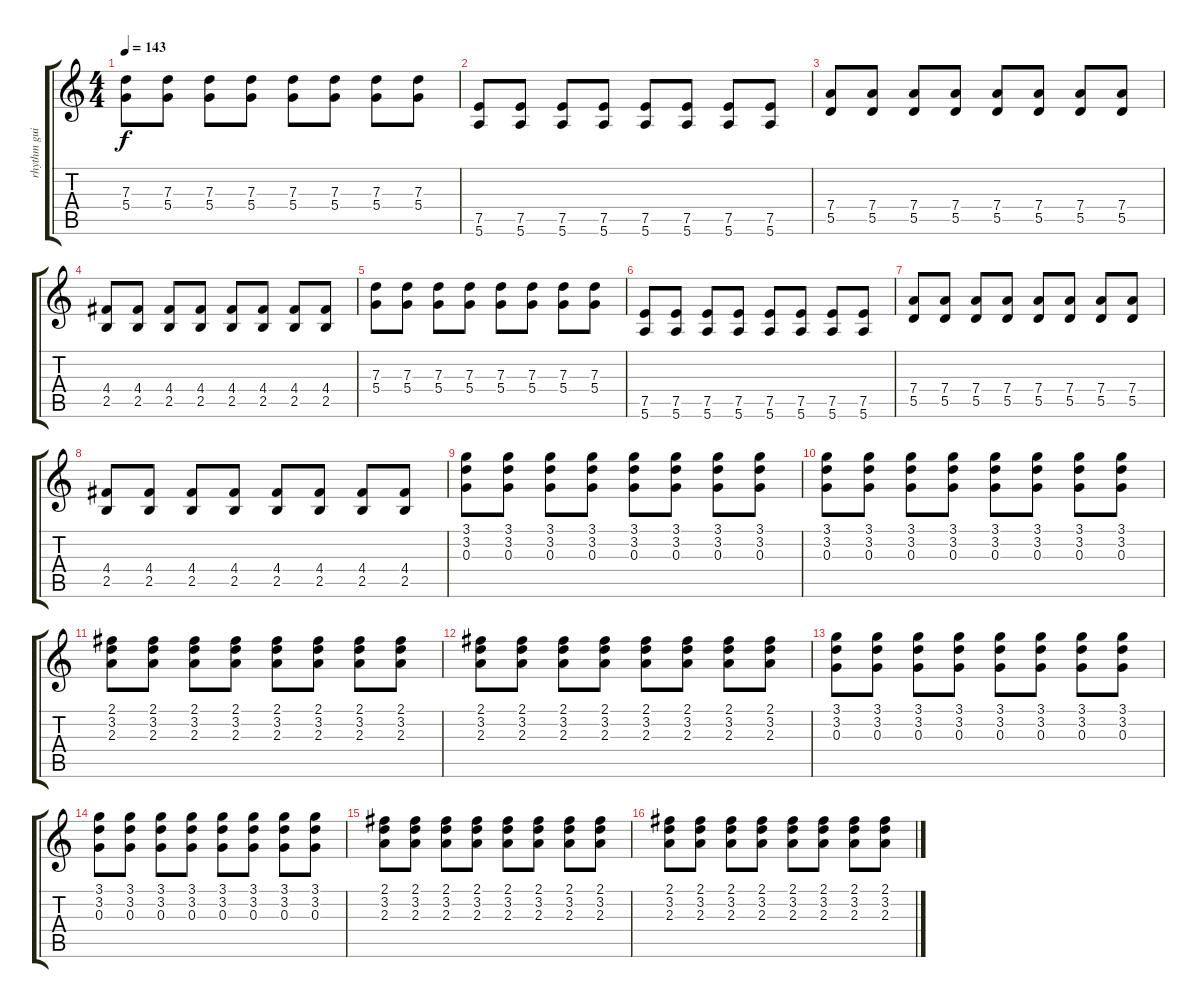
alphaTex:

\track ("rhythm guitar" "rhythm gui") {instrument electricguitarclean}
\staff {score tabs}
\tuning (E4 B3 G3 D3 A2 E2) {hide}
\ts (4 4)
\tempo 143
\clef g2
\ks c
(7.3 5.4).8{dy f} (7.3 5.4).8 (7.3 5.4).8 (7.3 5.4).8 (7.3 5.4).8 (7.3 5.4).8 (7.3 5.4).8 (7.3 5.4).8 |
(7.5 5.6).8 (7.5 5.6).8 (7.5 5.6).8 (7.5 5.6).8 (7.5 5.6).8 (7.5 5.6).8 (7.5 5.6).8 (7.5 5.6).8 |
(7.4 5.5).8 (7.4 5.5).8 (7.4 5.5).8 (7.4 5.5).8 (7.4 5.5).8 (7.4 5.5).8 (7.4 5.5).8 (7.4 5.5).8 |
(4.4 2.5).8 (4.4 2.5).8 (4.4 2.5).8 (4.4 2.5).8 (4.4 2.5).8 (4.4 2.5).8 (4.4 2.5).8 (4.4 2.5).8 |
(7.3 5.4).8 (7.3 5.4).8 (7.3 5.4).8 (7.3 5.4).8 (7.3 5.4).8 (7.3 5.4).8 (7.3 5.4).8 (7.3 5.4).8 |
(7.5 5.6).8 (7.5 5.6).8 (7.5 5.6).8 (7.5 5.6).8 (7.5 5.6).8 (7.5 5.6).8 (7.5 5.6).8 (7.5 5.6).8 |
(7.4 5.5).8 (7.4 5.5).8 (7.4 5.5).8 (7.4 5.5).8 (7.4 5.5).8 (7.4 5.5).8 (7.4 5.5).8 (7.4 5.5).8 |
(4.4 2.5).8 (4.4 2.5).8 (4.4 2.5).8 (4.4 2.5).8 (4.4 2.5).8 (4.4 2.5).8 (4.4 2.5).8 (4.4 2.5).8 |
(3.1 3.2 0.3).8 (3.1 3.2 0.3).8 (3.1 3.2 0.3).8 (3.1 3.2 0.3).8 (3.1 3.2 0.3).8 (3.1 3.2 0.3).8 (3.1 3.2 0.3).8 (3.1 3.2 0.3).8 |
(3.1 3.2 0.3).8 (3.1 3.2 0.3).8 (3.1 3.2 0.3).8 (3.1 3.2 0.3).8 (3.1 3.2 0.3).8 (3.1 3.2 0.3).8 (3.1 3.2 0.3).8 (3.1 3.2 0.3).8 |
(2.1 3.2 2.3).8 (2.1 3.2 2.3).8 (2.1 3.2 2.3).8 (2.1 3.2 2.3).8 (2.1 3.2 2.3).8 (2.1 3.2 2.3).8 (2.1 3.2 2.3).8 (2.1 3.2 2.3).8 |
(2.1 3.2 2.3).8 (2.1 3.2 2.3).8 (2.1 3.2 2.3).8 (2.1 3.2 2.3).8 (2.1 3.2 2.3).8 (2.1 3.2 2.3).8 (2.1 3.2 2.3).8 (2.1 3.2 2.3).8 |
(3.1 3.2 0.3).8 (3.1 3.2 0.3).8 (3.1 3.2 0.3).8 (3.1 3.2 0.3).8 (3.1 3.2 0.3).8 (3.1 3.2 0.3).8 (3.1 3.2 0.3).8 (3.1 3.2 0.3).8 |
(3.1 3.2 0.3).8 (3.1 3.2 0.3).8 (3.1 3.2 0.3).8 (3.1 3.2 0.3).8 (3.1 3.2 0.3).8 (3.1 3.2 0.3).8 (3.1 3.2 0.3).8 (3.1 3.2 0.3).8 |
(2.1 3.2 2.3).8 (2.1 3.2 2.3).8 (2.1 3.2 2.3).8 (2.1 3.2 2.3).8 (2.1 3.2 2.3).8 (2.1 3.2 2.3).8 (2.1 3.2 2.3).8 (2.1 3.2 2.3).8 |
(2.1 3.2 2.3).8 (2.1 3.2 2.3).8 (2.1 3.2 2.3).8 (2.1 3.2 2.3).8 (2.1 3.2 2.3).8 (2.1 3.2 2.3).8 (2.1 3.2 2.3).8 (2.1 3.2 2.3).8
